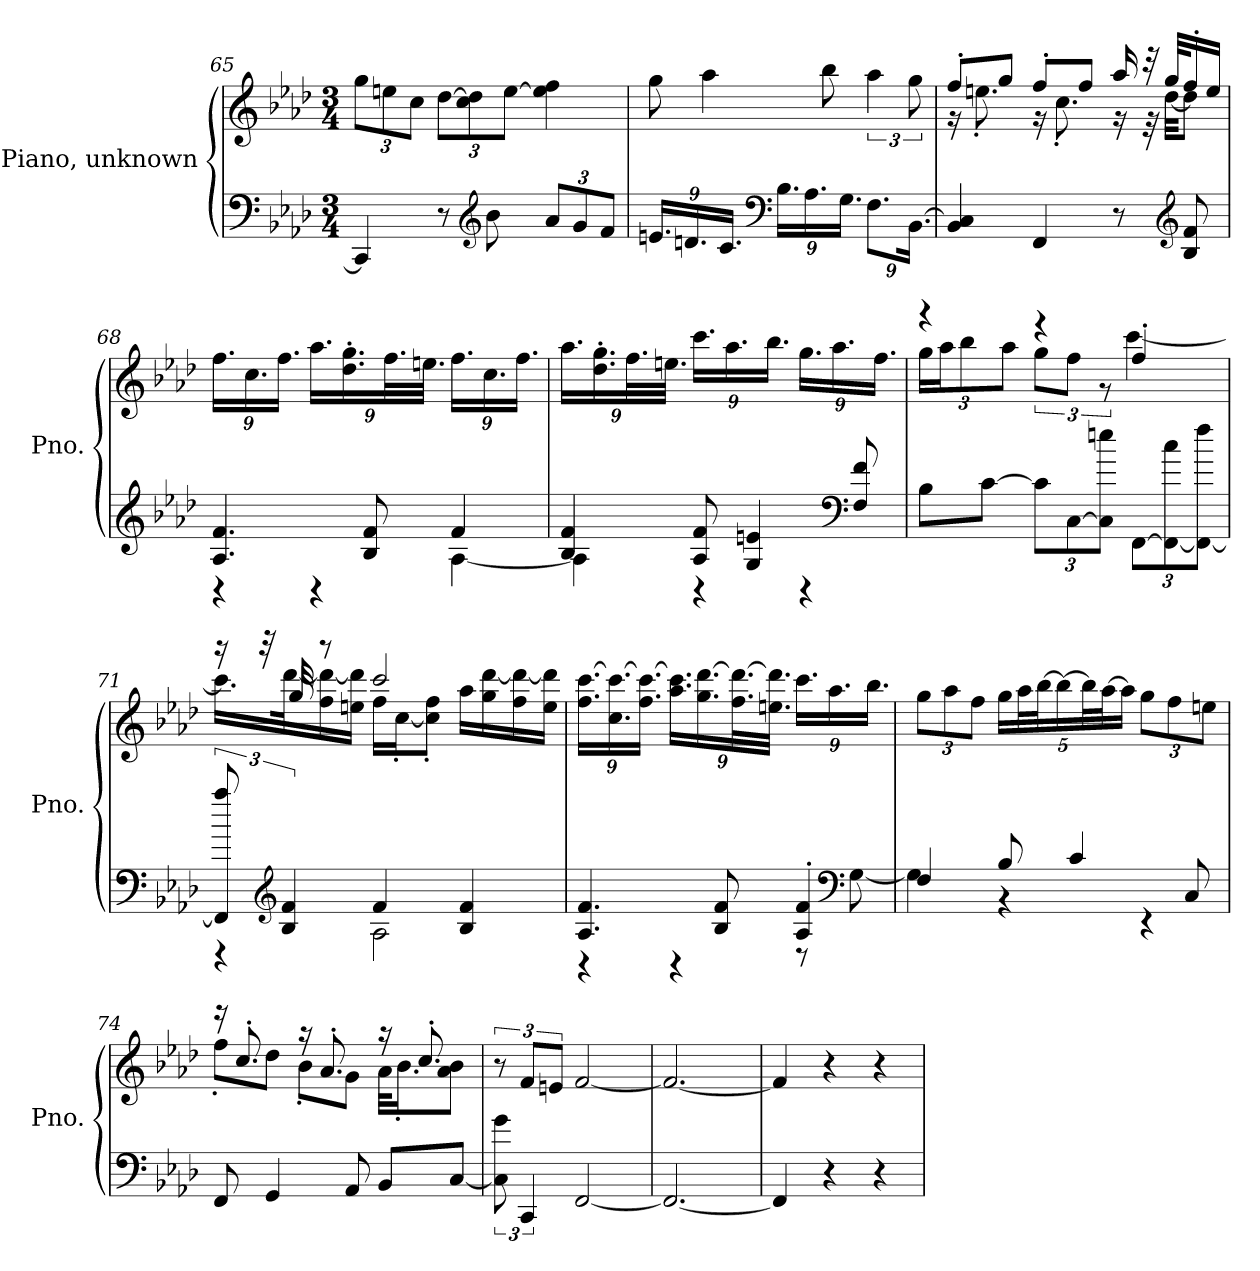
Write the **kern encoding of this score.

**kern	**kern
*part1	*part1
*staff2	*staff1
*I"Piano, unknown	*
*I'Pno.	*
*clefF4	*clefG2
*k[b-e-a-d-]	*k[b-e-a-d-]
*M3/4	*M3/4
*	*Xbrackettup
=65	=65
4CC/]	12gg\L
.	12een\
.	12cc\J
8r	[12dd-\L
.	12cc\ 12dd-\]
*clefG2	*
8b-\	.
.	[12ee\J
*Xbrackettup	*
12a-/L	4ee\] 4ff\
12g/	.
12f/J	.
=66	=66
18.en/LL	8gg\
18.dn/	.
.	4aa-\
18.c/JJ	.
*clefF4	*
18.B-\LL	.
18.A-\	.
.	8bb-\
18.G\JJ	.
*	*brackettup
9.F\L	6aa-\
[18.BB-\Jk	12gg\
!!LO:LB:g=z
=67	=67
*	*^
4BB-/] 4C/	8ff'/L	16r
.	.	8.een'\
.	8gg/J	.
4FF/	8ff'/L	16r
.	.	8.cc'\
.	8ff/J	.
8r	16aa-/	16r
.	32r	32r
.	32gg/KLL	[32dd-\KKL
*clefG2	*	*
8B-/ 8f/	16ff'/	8dd-\J]
.	16ee/JJ	.
*	*v	*v
=68	=68
*^	*
*	*	*Xbrackettup
4.A-/ 4.f/	4r	18.ff\LL
.	.	18.cc\
.	.	18.ff\JJ
.	4r	18.aa-\LL
.	.	18.dd-\' 18.gg\'
8B-/ 8f/	.	.
.	.	36.ff\L
.	.	36.een\JJJ
4f/	[4A-\	18.ff\LL
.	.	18.cc\
.	.	18.ff\JJ
!!LO:LB:g=z
=69	=69	=69
4B-/ 4f/	4A-\]	18.aa-\LL
.	.	18.dd-\' 18.gg\'
.	.	36.ff\L
.	.	36.een\JJJ
8A-/ 8f/	4r	18.ccc\LL
.	.	18.aa-\
4G/ 4en/	.	.
.	.	18.bb-\JJ
.	4r	18.gg\LL
.	.	18.aa-\
*clefF4	*	*
8F/ 8f/	.	.
.	.	18.ff\JJ
*v	*v	*
=70	=70
*	*^
8B-\L	4r	24gg\LL
.	.	24aa-\J
.	.	12bb-\
[8c\J	.	.
.	.	12aa-\J
*	*	*brackettup
12c\L]	4r	12gg\L
[12C\	.	12ff\J
12C\] 12een\J	.	12r
[12FF\L	4ff'/	[4ccc\
12FF\_ 12cc\	.	.
12FF\_ 12ff\J	.	.
!!LO:LB:g=z	!!
=71	=71	=71
*brackettup	*	*
*^	*	*
12FF/] 12aa-/	4r	16r	16.ccc\LL]
.	.	32r	.
*clefG2	*	*	*
6B-/ 6f/	.	.	.
.	.	32gg/	[32ddd-\K
.	.	8r	16ff\ 16ddd-\_
.	.	.	16een\ 16ddd-\]JJ
4f/	2A-\	2ccc/	16ff\LL
.	.	.	[16cc'\J
.	.	.	8cc\]' 8ff\'J
4B-/ 4f/	.	.	16aa-\LL
.	.	.	16gg\ [16ddd-\
.	.	.	16ff\ 16ddd-\_
.	.	.	16ee\ 16ddd-\]JJ
*	*	*v	*v
=72	=72	=72
*	*	*Xbrackettup
4.A-/ 4.f/	4r	18.ff\ [18.ccc\LL
.	.	18.cc\ 18.ccc\_
.	.	18.ff\ 18.ccc\_JJ
.	4r	18.aa-\ 18.ccc\]LL
.	.	18.gg\ [18.ddd-\
8B-/ 8f/	.	.
.	.	36.ff\ 36.ddd-\_L
.	.	36.een\ 36.ddd-\]JJJ
4A-/' 4f/'	8r	18.ccc\LL
.	.	18.aa-\
*clefF4	*	*
.	[8G\	.
.	.	18.bb-\JJ
!!LO:PB:g=z
=73	=73	=73
4F/	4G\]	12gg\L
.	.	12aa-\
.	.	12ff\J
8B-/	4r	20gg\LL
.	.	40aa-\L
.	.	[40bb-\J
.	.	20bb-\_
4c/	.	.
.	.	40bb-\L]
.	.	[40aa-\J
.	.	20aa-\JJ]
.	4r	12gg\L
.	.	12ff\
8C/	.	.
.	.	12een\J
*v	*v	*
=74	=74
*	*^
8FF/	16r	8ff'\L
.	8.cc'/	.
4GG/	.	8dd-\J
.	16r	8b-'\L
.	8.a-'/	.
8AA-/	.	8g\J
8BB-/L	16r	32a-\KLL
.	.	16.b-'\J
.	8.cc'/	.
[8C/J	.	8a-\ 8b-\J
*	*v	*v
=75	=75
*	*brackettup
12C\] 12g\	12r
6CC/	12f/L
.	12en/J
[2FF/	[2f/
=76	=76
2.FF/_	2.f/_
=77	=77
4FF/]	4f/]
4r	4r
4r	4r
=	=
*-	*-
